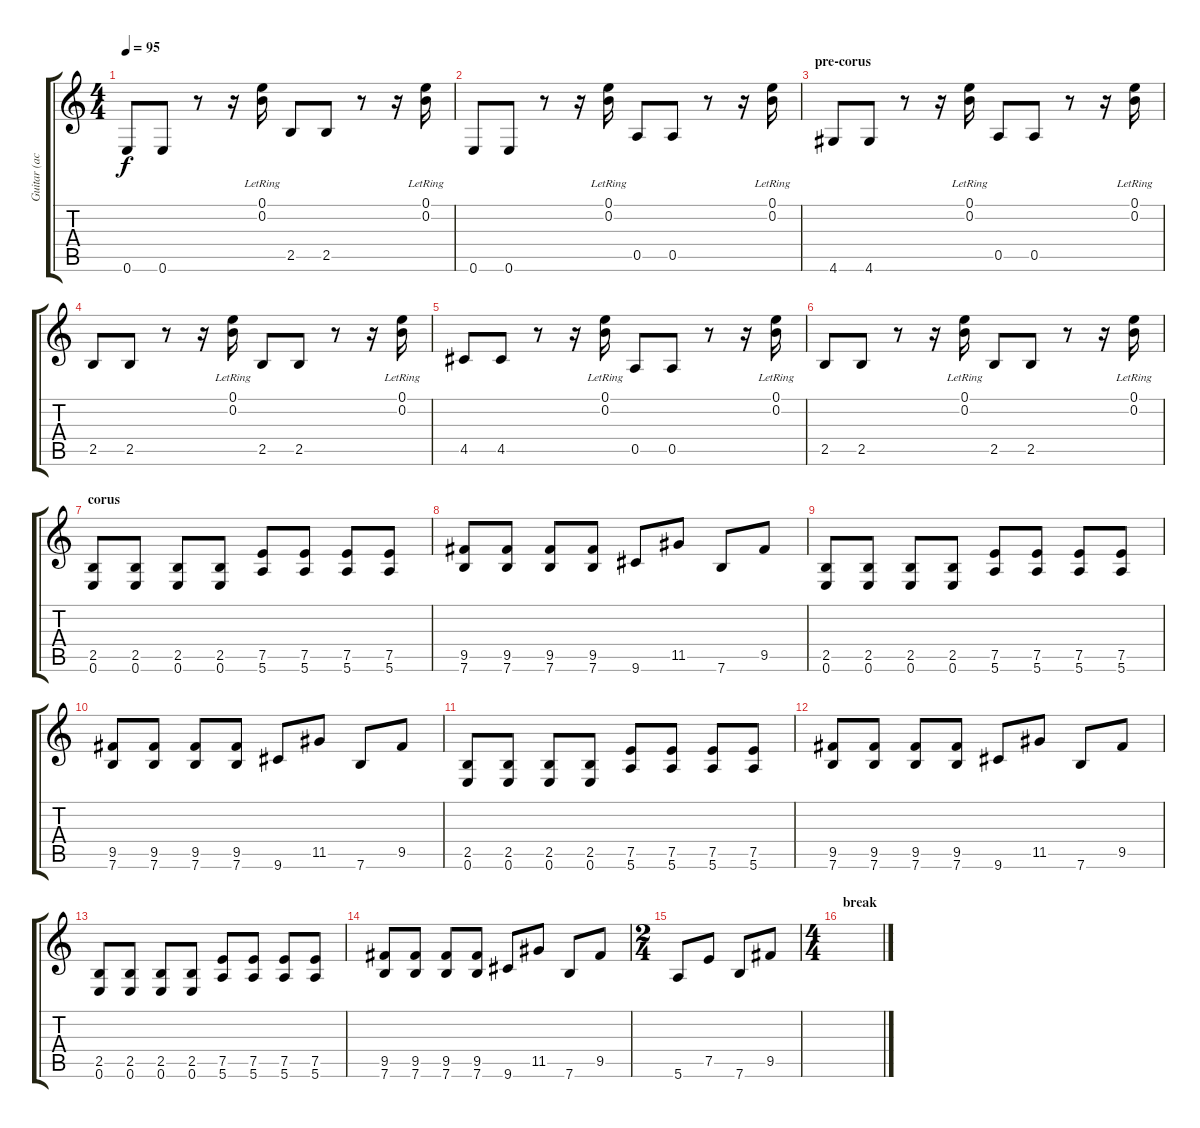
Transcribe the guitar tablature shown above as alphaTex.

\track ("Guitar (acoustic)" "Guitar (ac") {instrument acousticguitarnylon}
\staff {score tabs}
\tuning (E4 B3 G3 D3 A2 E2) {hide}
\ts (4 4)
\tempo 95
\clef g2
\ks c
0.6.8{dy f} 0.6.8 r.8 r.16 (0.1{lr} 0.2{lr}).16 2.5.8 2.5.8 r.8 r.16 (0.1{lr} 0.2{lr}).16 |
0.6.8 0.6.8 r.8 r.16 (0.1{lr} 0.2{lr}).16 0.5.8 0.5.8 r.8 r.16 (0.1{lr} 0.2{lr}).16 |
\section ("" "pre-corus")
4.6.8 4.6.8 r.8 r.16 (0.1{lr} 0.2{lr}).16 0.5.8 0.5.8 r.8 r.16 (0.1{lr} 0.2{lr}).16 |
2.5.8 2.5.8 r.8 r.16 (0.1{lr} 0.2{lr}).16 2.5.8 2.5.8 r.8 r.16 (0.1{lr} 0.2{lr}).16 |
4.5.8 4.5.8 r.8 r.16 (0.1{lr} 0.2{lr}).16 0.5.8 0.5.8 r.8 r.16 (0.1{lr} 0.2{lr}).16 |
2.5.8 2.5.8 r.8 r.16 (0.1{lr} 0.2{lr}).16 2.5.8 2.5.8 r.8 r.16 (0.1{lr} 0.2{lr}).16 |
\section ("" "corus")
(2.5 0.6).8 (2.5 0.6).8 (2.5 0.6).8 (2.5 0.6).8 (7.5 5.6).8 (7.5 5.6).8 (7.5 5.6).8 (7.5 5.6).8 |
(9.5 7.6).8 (9.5 7.6).8 (9.5 7.6).8 (9.5 7.6).8 9.6.8 11.5.8 7.6.8 9.5.8 |
(2.5 0.6).8 (2.5 0.6).8 (2.5 0.6).8 (2.5 0.6).8 (7.5 5.6).8 (7.5 5.6).8 (7.5 5.6).8 (7.5 5.6).8 |
(9.5 7.6).8 (9.5 7.6).8 (9.5 7.6).8 (9.5 7.6).8 9.6.8 11.5.8 7.6.8 9.5.8 |
(2.5 0.6).8 (2.5 0.6).8 (2.5 0.6).8 (2.5 0.6).8 (7.5 5.6).8 (7.5 5.6).8 (7.5 5.6).8 (7.5 5.6).8 |
(9.5 7.6).8 (9.5 7.6).8 (9.5 7.6).8 (9.5 7.6).8 9.6.8 11.5.8 7.6.8 9.5.8 |
(2.5 0.6).8 (2.5 0.6).8 (2.5 0.6).8 (2.5 0.6).8 (7.5 5.6).8 (7.5 5.6).8 (7.5 5.6).8 (7.5 5.6).8 |
(9.5 7.6).8 (9.5 7.6).8 (9.5 7.6).8 (9.5 7.6).8 9.6.8 11.5.8 7.6.8 9.5.8 |
\ts (2 4)
5.6.8 7.5.8 7.6.8 9.5.8 |
\ts (4 4)
\section ("" "break")
